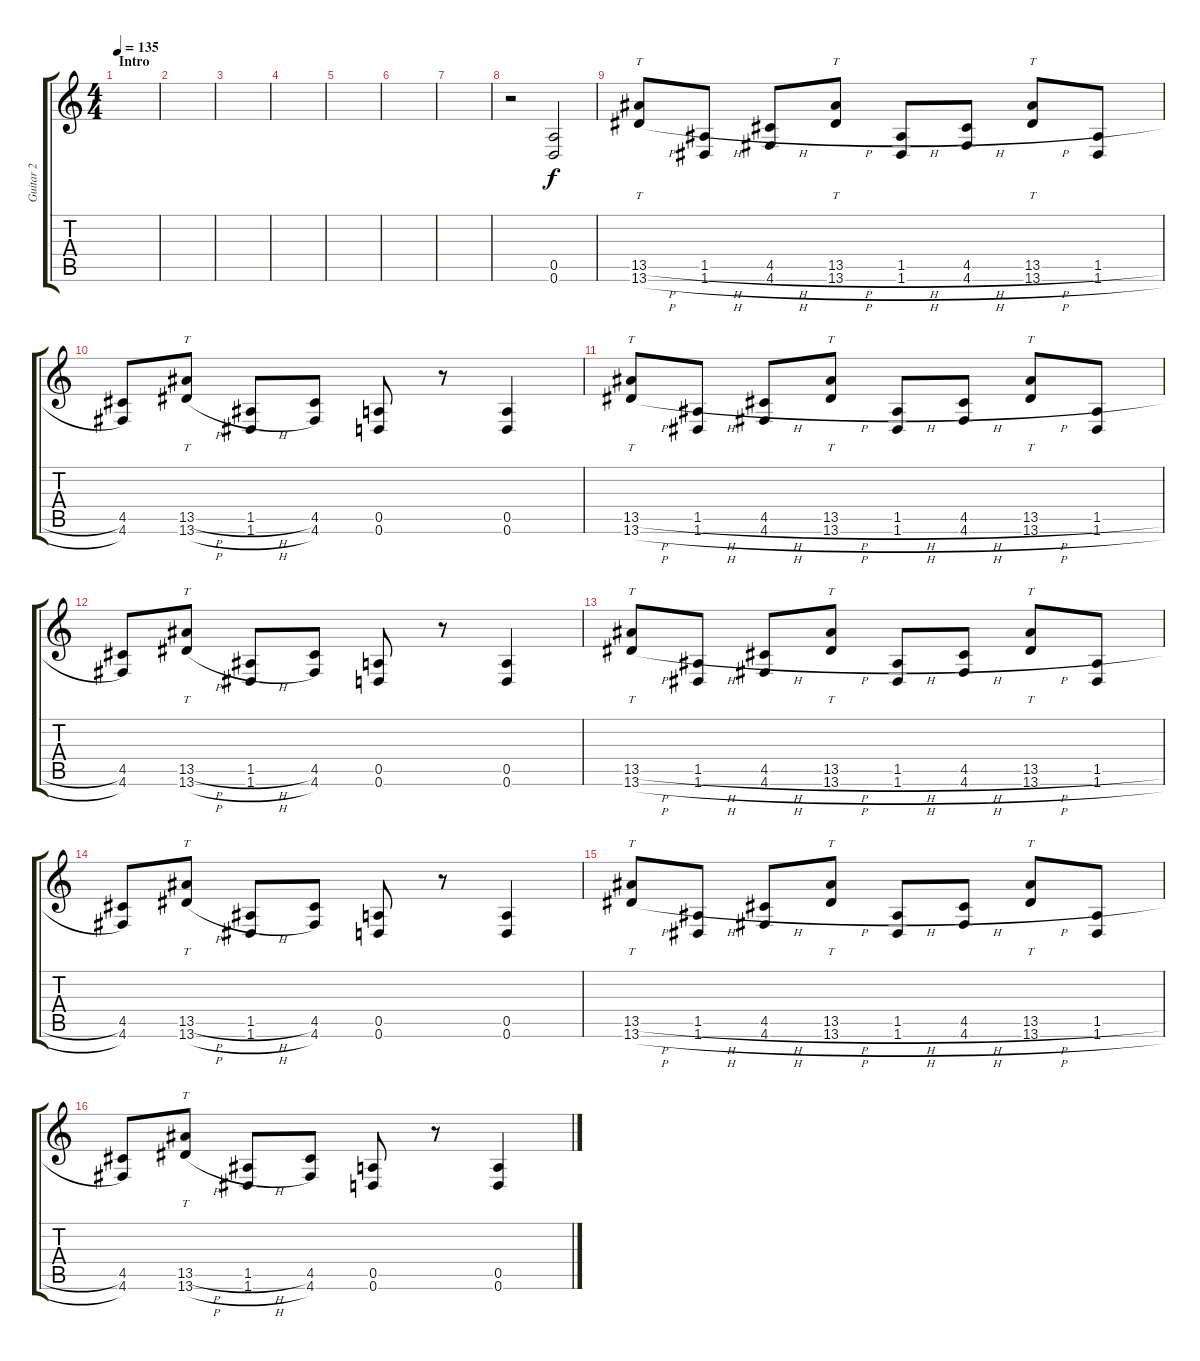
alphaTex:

\track ("Guitar 2" "Guitar 2") {instrument distortionguitar}
\staff {score tabs}
\tuning (E4 B3 G3 D3 A2 D2) {hide}
\ts (4 4)
\section ("" "Intro")
\tempo 135
\clef g2
\ks c
|
|
|
|
|
|
|
r.2 (0.5 0.6).2 |
(13.5{h} 13.6{h}).8{tt} (1.5{h} 1.6{h}).8 (4.5{h} 4.6{h}).8 (13.5{h} 13.6{h}).8{tt} (1.5{h} 1.6{h}).8 (4.5{h} 4.6{h}).8 (13.5{h} 13.6{h}).8{tt} (1.5{h} 1.6{h}).8 |
(4.5 4.6).8 (13.5{h} 13.6{h}).8{tt} (1.5{h} 1.6{h}).8 (4.5 4.6).8 (0.5 0.6).8 r.8 (0.5 0.6).4 |
(13.5{h} 13.6{h}).8{tt} (1.5{h} 1.6{h}).8 (4.5{h} 4.6{h}).8 (13.5{h} 13.6{h}).8{tt} (1.5{h} 1.6{h}).8 (4.5{h} 4.6{h}).8 (13.5{h} 13.6{h}).8{tt} (1.5{h} 1.6{h}).8 |
(4.5 4.6).8 (13.5{h} 13.6{h}).8{tt} (1.5{h} 1.6{h}).8 (4.5 4.6).8 (0.5 0.6).8 r.8 (0.5 0.6).4 |
(13.5{h} 13.6{h}).8{tt} (1.5{h} 1.6{h}).8 (4.5{h} 4.6{h}).8 (13.5{h} 13.6{h}).8{tt} (1.5{h} 1.6{h}).8 (4.5{h} 4.6{h}).8 (13.5{h} 13.6{h}).8{tt} (1.5{h} 1.6{h}).8 |
(4.5 4.6).8 (13.5{h} 13.6{h}).8{tt} (1.5{h} 1.6{h}).8 (4.5 4.6).8 (0.5 0.6).8 r.8 (0.5 0.6).4 |
(13.5{h} 13.6{h}).8{tt} (1.5{h} 1.6{h}).8 (4.5{h} 4.6{h}).8 (13.5{h} 13.6{h}).8{tt} (1.5{h} 1.6{h}).8 (4.5{h} 4.6{h}).8 (13.5{h} 13.6{h}).8{tt} (1.5{h} 1.6{h}).8 |
(4.5 4.6).8 (13.5{h} 13.6{h}).8{tt} (1.5{h} 1.6{h}).8 (4.5 4.6).8 (0.5 0.6).8 r.8 (0.5 0.6).4
